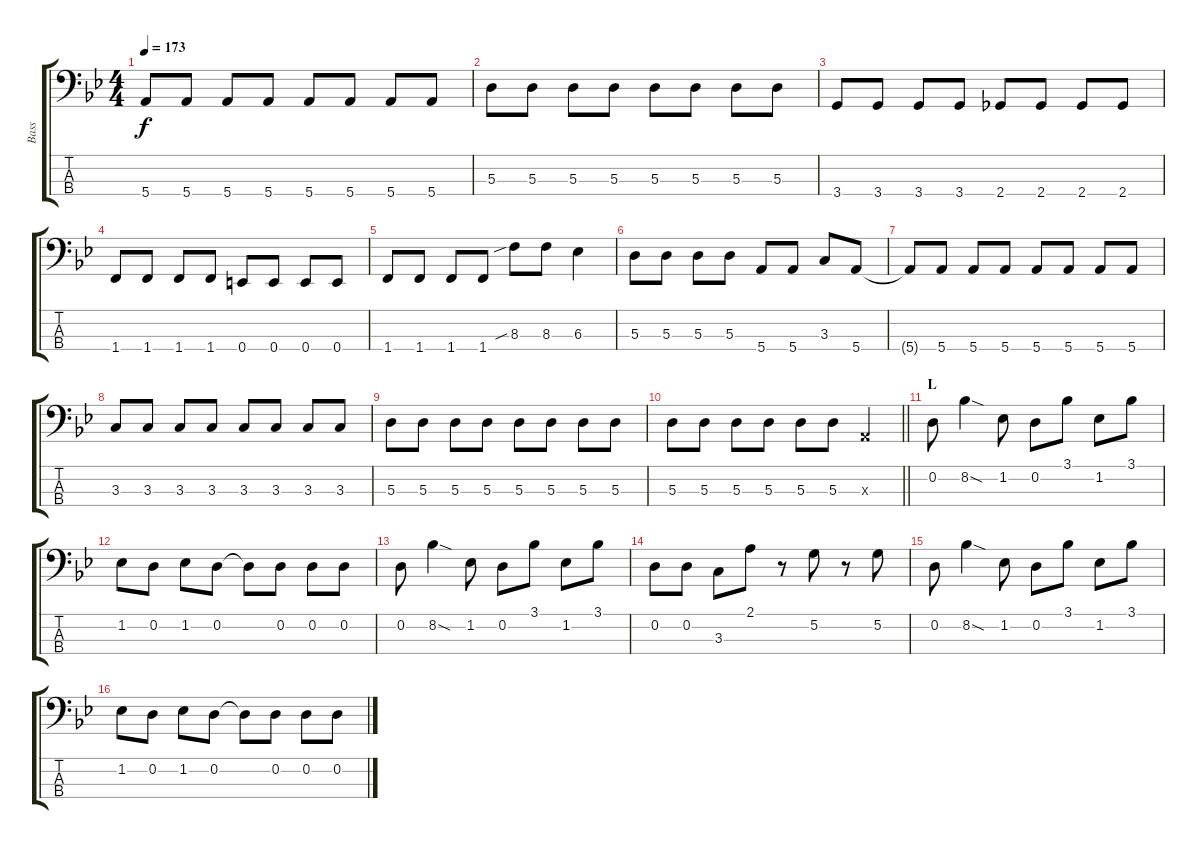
\track ("Bass" "Bass") {instrument electricbasspick}
\staff {score tabs}
\tuning (G2 D2 A1 E1) {hide}
\ts (4 4)
\tempo 173
\clef f4
\ks bb
5.4.8{dy f} 5.4.8 5.4.8 5.4.8 5.4.8 5.4.8 5.4.8 5.4.8 |
5.3.8 5.3.8 5.3.8 5.3.8 5.3.8 5.3.8 5.3.8 5.3.8 |
3.4.8 3.4.8 3.4.8 3.4.8 2.4.8 2.4.8 2.4.8 2.4.8 |
1.4.8 1.4.8 1.4.8 1.4.8 0.4.8 0.4.8 0.4.8 0.4.8 |
1.4.8 1.4.8 1.4.8 1.4.8 8.3{sib}.8 8.3.8 6.3.4 |
5.3.8 5.3.8 5.3.8 5.3.8 5.4.8 5.4.8 3.3.8 5.4.8 |
5.4{t}.8 5.4.8 5.4.8 5.4.8 5.4.8 5.4.8 5.4.8 5.4.8 |
3.3.8 3.3.8 3.3.8 3.3.8 3.3.8 3.3.8 3.3.8 3.3.8 |
5.3.8 5.3.8 5.3.8 5.3.8 5.3.8 5.3.8 5.3.8 5.3.8 |
\barLineRight lightlight
5.3.8 5.3.8 5.3.8 5.3.8 5.3.8 5.3.8 0.3{x}.4 |
\section ("" "L")
0.2.8 8.2{sod}.4 1.2.8 0.2.8 3.1.8 1.2.8 3.1.8 |
1.2.8 0.2.8 1.2.8 0.2.8 0.2{t}.8 0.2.8 0.2.8 0.2.8 |
0.2.8 8.2{sod}.4 1.2.8 0.2.8 3.1.8 1.2.8 3.1.8 |
0.2.8 0.2.8 3.3.8 2.1.8 r.8 5.2.8 r.8 5.2.8 |
0.2.8 8.2{sod}.4 1.2.8 0.2.8 3.1.8 1.2.8 3.1.8 |
1.2.8 0.2.8 1.2.8 0.2.8 0.2{t}.8 0.2.8 0.2.8 0.2.8
